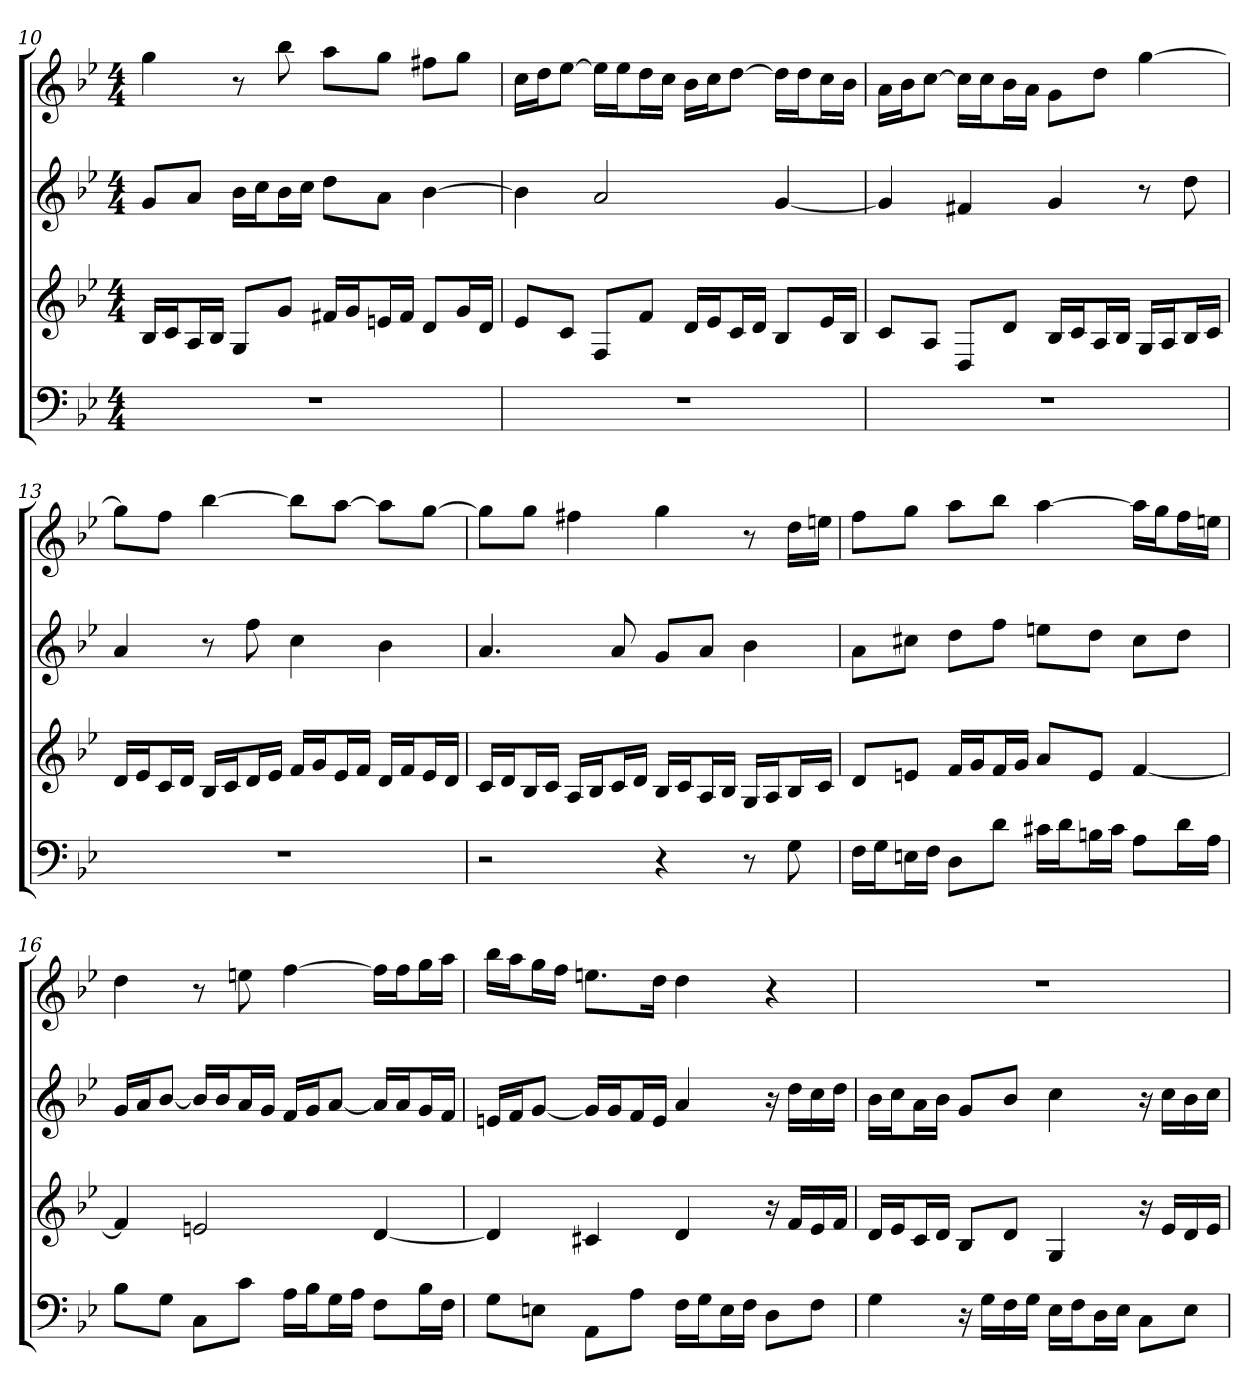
**kern	**kern	**kern	**kern
*part4	*part3	*part2	*part1
*staff4	*staff3	*staff2	*staff1
*k[b-e-]	*k[b-e-]	*k[b-e-]	*k[b-e-]
*M4/4	*M4/4	*M4/4	*M4/4
=10	=10	=10	=10
1r	16B-LL	8gL	4gg
.	16cJ	.	.
.	16AL	8aJ	.
.	16B-JJ	.	.
.	8GL	16b-LL	8r
.	.	16ccJ	.
.	8gJ	16b-L	8bb-
.	.	16ccJJ	.
.	16f#XLL	8ddL	8aaL
.	16gJ	.	.
.	16enL	8aJ	8ggJ
.	16f#JJ	.	.
.	8dL	[4b-	8ff#XL
.	16gL	.	8ggJ
.	16dJJ	.	.
=11	=11	=11	=11
1r	8e-L	4b-]	16ccLL
.	.	.	16ddJ
.	8cJ	.	[8ee-J
.	8FL	2a	16ee-LL]
.	.	.	16ee-J
.	8fJ	.	16ddL
.	.	.	16ccJJ
.	16dLL	.	16b-LL
.	16e-J	.	16ccJ
.	16cL	.	[8ddJ
.	16dJJ	.	.
.	8B-L	[4g	16ddLL]
.	.	.	16ddJ
.	16e-L	.	16ccL
.	16B-JJ	.	16b-JJ
=12	=12	=12	=12
1r	8cL	4g]	16aLL
.	.	.	16b-J
.	8AJ	.	[8ccJ
.	8DL	4f#X	16ccLL]
.	.	.	16ccJ
.	8dJ	.	16b-L
.	.	.	16aJJ
.	16B-LL	4g	8gL
.	16cJ	.	.
.	16AL	.	8ddJ
.	16B-JJ	.	.
.	16GLL	8r	[4gg
.	16AJ	.	.
.	16B-L	8dd	.
.	16cJJ	.	.
=13	=13	=13	=13
1r	16dLL	4a	8ggL]
.	16e-J	.	.
.	16cL	.	8ffJ
.	16dJJ	.	.
.	16B-LL	8r	[4bb-
.	16cJ	.	.
.	16dL	8ff	.
.	16e-JJ	.	.
.	16fLL	4cc	8bb-L]
.	16gJ	.	.
.	16e-L	.	[8aaJ
.	16fJJ	.	.
.	16dLL	4b-	8aaL]
.	16fJ	.	.
.	16e-L	.	[8ggJ
.	16dJJ	.	.
=14	=14	=14	=14
2r	16cLL	4.a	8ggL]
.	16dJ	.	.
.	16B-L	.	8ggJ
.	16cJJ	.	.
.	16ALL	.	4ff#X
.	16B-J	.	.
.	16cL	8a	.
.	16dJJ	.	.
4r	16B-LL	8gL	4gg
.	16cJ	.	.
.	16AL	8aJ	.
.	16B-JJ	.	.
8r	16GLL	4b-	8r
.	16AJ	.	.
8G	16B-L	.	16ddLL
.	16cJJ	.	16eenJJ
=15	=15	=15	=15
16FLL	8dL	8aL	8ffL
16GJ	.	.	.
16EnL	8enJ	8cc#XJ	8ggJ
16FJJ	.	.	.
8DL	16fLL	8ddL	8aaL
.	16gJ	.	.
8dJ	16fL	8ffJ	8bb-J
.	16gJJ	.	.
16c#XLL	8aL	8eenL	[4aa
16dJ	.	.	.
16BnL	8eJ	8ddJ	.
16c#JJ	.	.	.
8AL	[4f	8cc#L	16aaLL]
.	.	.	16ggJ
16dL	.	8ddJ	16ffL
16AJJ	.	.	16eenJJ
=16	=16	=16	=16
8B-L	4f]	16gLL	4dd
.	.	16aJ	.
8GJ	.	[8b-J	.
8CL	2en	16b-LL]	8r
.	.	16b-J	.
8cJ	.	16aL	8een
.	.	16gJJ	.
16ALL	.	16fLL	[4ff
16B-J	.	16gJ	.
16GL	.	[8aJ	.
16AJJ	.	.	.
8FL	[4d	16aLL]	16ffLL]
.	.	16aJ	16ffJ
16B-L	.	16gL	16ggL
16FJJ	.	16fJJ	16aaJJ
=17	=17	=17	=17
8GL	4d]	16enLL	16bb-LL
.	.	16fJ	16aaJ
8EnJ	.	[8gJ	16ggL
.	.	.	16ffJJ
8AAL	4c#X	16gLL]	8.eenL
.	.	16gJ	.
8AJ	.	16fL	.
.	.	16eJJ	16ddJk
16FLL	4d	4a	4dd
16GJ	.	.	.
16EL	.	.	.
16FJJ	.	.	.
8DL	16r	16r	4r
.	16fLL	16ddLL	.
8FJ	16e-	16cc	.
.	16fJJ	16ddJJ	.
=18	=18	=18	=18
4G	16dLL	16b-LL	1r
.	16e-J	16ccJ	.
.	16cL	16aL	.
.	16dJJ	16b-JJ	.
16r	8B-L	8gL	.
16GLL	.	.	.
16F	8dJ	8b-J	.
16GJJ	.	.	.
16E-LL	4G	4cc	.
16FJ	.	.	.
16DL	.	.	.
16E-JJ	.	.	.
8CL	16r	16r	.
.	16e-LL	16ccLL	.
8E-J	16d	16b-	.
.	16e-JJ	16ccJJ	.
=	=	=	=
*-	*-	*-	*-
